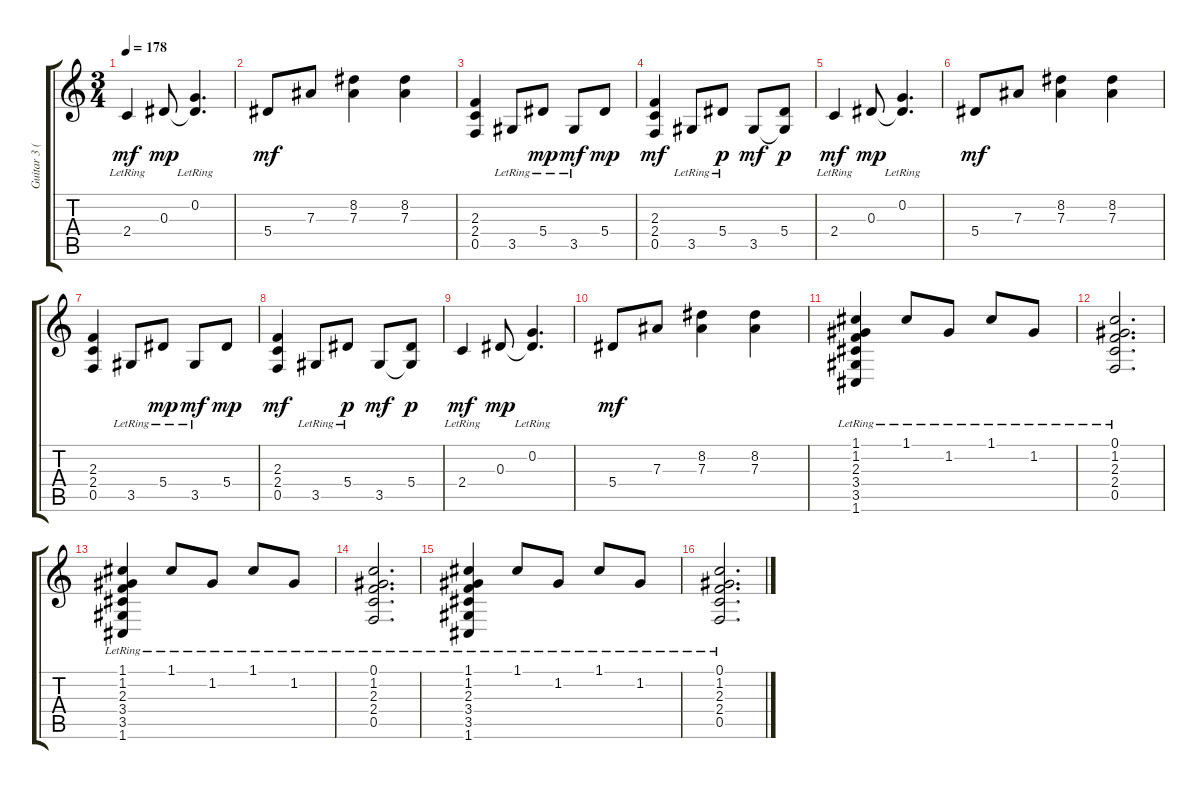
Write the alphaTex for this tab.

\track ("Guitar 3 (Rhytm)" "Guitar 3 (") {instrument distortionguitar}
\staff {score tabs}
\tuning (C4 G3 Eb3 Bb2 F2 C2) {hide}
\ts (3 4)
\tempo 178
\clef g2
\ks c
2.4{lr}.4{dy mf} 0.3.8{dy mp} (0.2{lr} 0.3{t}).4{d} |
5.4.8{dy mf} 7.3.8 (8.2 7.3).4 (8.2 7.3).4 |
(2.3 2.4 0.5).4 3.5{lr}.8 5.4{lr}.8{dy mp} 3.5{lr}.8{dy mf} 5.4.8{dy mp} |
(2.3 2.4 0.5).4{dy mf} 3.5{lr}.8 5.4{lr}.8{dy p} 3.5.8{dy mf} (5.4 3.5{t}).8{dy p} |
2.4{lr}.4{dy mf} 0.3.8{dy mp} (0.2{lr} 0.3{t}).4{d} |
5.4.8{dy mf} 7.3.8 (8.2 7.3).4 (8.2 7.3).4 |
(2.3 2.4 0.5).4 3.5{lr}.8 5.4{lr}.8{dy mp} 3.5{lr}.8{dy mf} 5.4.8{dy mp} |
(2.3 2.4 0.5).4{dy mf} 3.5{lr}.8 5.4{lr}.8{dy p} 3.5.8{dy mf} (5.4 3.5{t}).8{dy p} |
2.4{lr}.4{dy mf} 0.3.8{dy mp} (0.2{lr} 0.3{t}).4{d} |
5.4.8{dy mf} 7.3.8 (8.2 7.3).4 (8.2 7.3).4 |
(1.1{lr} 1.2{lr} 2.3{lr} 3.4{lr} 3.5{lr} 1.6{lr}).4{balance 8} 1.1{lr}.8 1.2{lr}.8 1.1{lr}.8 1.2{lr}.8 |
(0.1{lr} 1.2{lr} 2.3{lr} 2.4{lr} 0.5{lr}).2{d} |
(1.1{lr} 1.2{lr} 2.3{lr} 3.4{lr} 3.5{lr} 1.6{lr}).4 1.1{lr}.8 1.2{lr}.8 1.1{lr}.8 1.2{lr}.8 |
(0.1{lr} 1.2{lr} 2.3{lr} 2.4{lr} 0.5{lr}).2{d} |
(1.1{lr} 1.2{lr} 2.3{lr} 3.4{lr} 3.5{lr} 1.6{lr}).4 1.1{lr}.8 1.2{lr}.8 1.1{lr}.8 1.2{lr}.8 |
(0.1{lr} 1.2{lr} 2.3{lr} 2.4{lr} 0.5{lr}).2{d}
